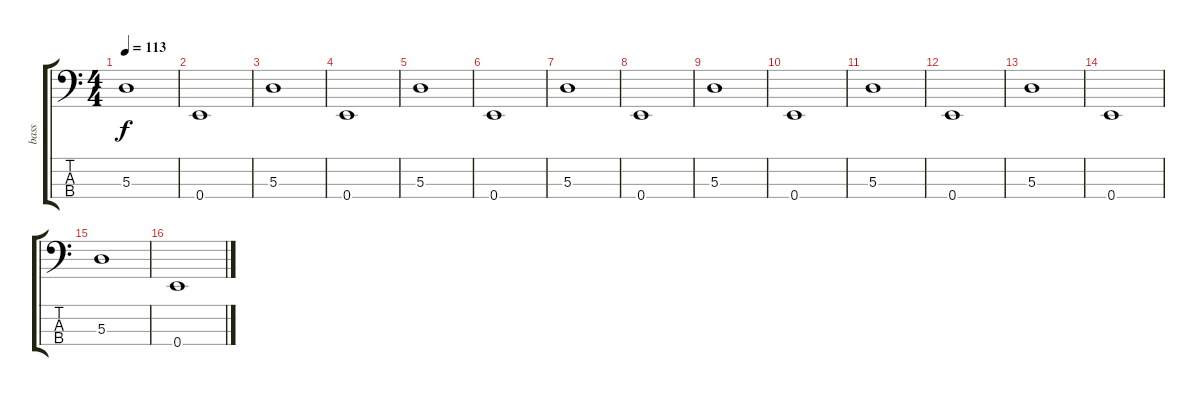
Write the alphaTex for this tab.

\track ("bass" "bass") {instrument electricbassfinger}
\staff {score tabs}
\tuning (G2 D2 A1 E1) {hide}
\ts (4 4)
\tempo 113
\clef f4
\ks c
5.3.1{dy f} |
0.4.1 |
5.3.1 |
0.4.1 |
5.3.1 |
0.4.1 |
5.3.1 |
0.4.1 |
5.3.1 |
0.4.1 |
5.3.1 |
0.4.1 |
5.3.1 |
0.4.1 |
5.3.1 |
0.4.1
